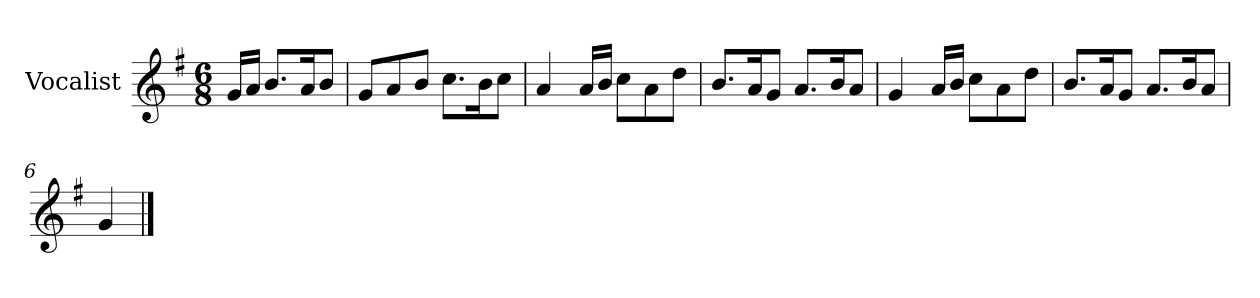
**kern
*part1
*staff1
*I"Vocalist
*k[f#]
*G:
*M6/8
=
16gLL
16aJJ
8.bL
16aK
8bJ
=1
8gL
8a
8bJ
8.ccL
16bK
8ccJ
=2
4a
16aLL
16bJJ
8ccL
8a
8ddJ
=3
8.bL
16aK
8gJ
8.aL
16bK
8aJ
=4
4g
16aLL
16bJJ
8ccL
8a
8ddJ
=5
8.bL
16aK
8gJ
8.aL
16bK
8aJ
=6
4g
==
*-
